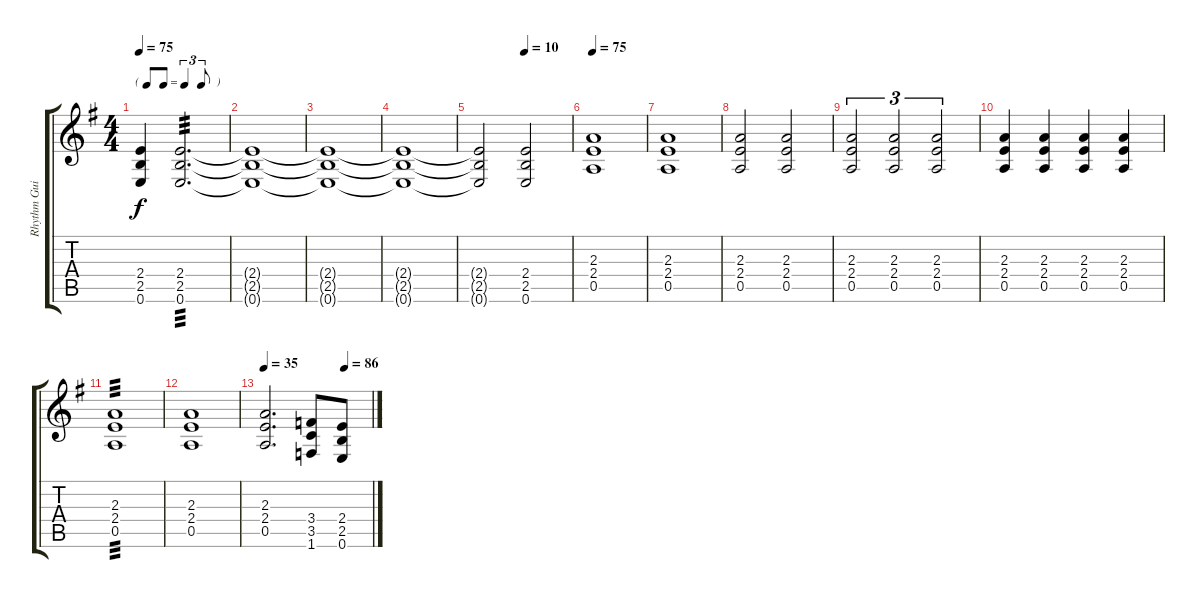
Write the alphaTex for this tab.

\track ("Rhythm Guitar 2" "Rhythm Gui") {instrument overdrivenguitar}
\staff {score tabs}
\tuning (E4 B3 G3 D3 A2 E2) {hide}
\ts (4 4)
\tf triplet8th
\tempo 75
\clef g2
\ks g
(2.4 2.5 0.6).4{dy f} (2.4 2.5 0.6).2{d tp 3} |
(2.4{t} 2.5{t} 0.6{t}).1 |
(2.4{t} 2.5{t} 0.6{t}).1 |
(2.4{t} 2.5{t} 0.6{t}).1 |
\tempo (10 0.5)
(2.4{t} 2.5{t} 0.6{t}).2 (2.4 2.5 0.6).2 |
\tempo 75
(2.3 2.4 0.5).1 |
(2.3 2.4 0.5).1 |
(2.3 2.4 0.5).2 (2.3 2.4 0.5).2 |
(2.3 2.4 0.5).2{tu (3 2)} (2.3 2.4 0.5).2{tu (3 2)} (2.3 2.4 0.5).2{tu (3 2)} |
(2.3 2.4 0.5).4 (2.3 2.4 0.5).4 (2.3 2.4 0.5).4 (2.3 2.4 0.5).4 |
(2.3 2.4 0.5).1{tp 3} |
(2.3 2.4 0.5).1 |
\tempo 35
\tempo (86 0.75)
(2.3 2.4 0.5).2{d} (3.4 3.5 1.6).8 (2.4 2.5 0.6).8
